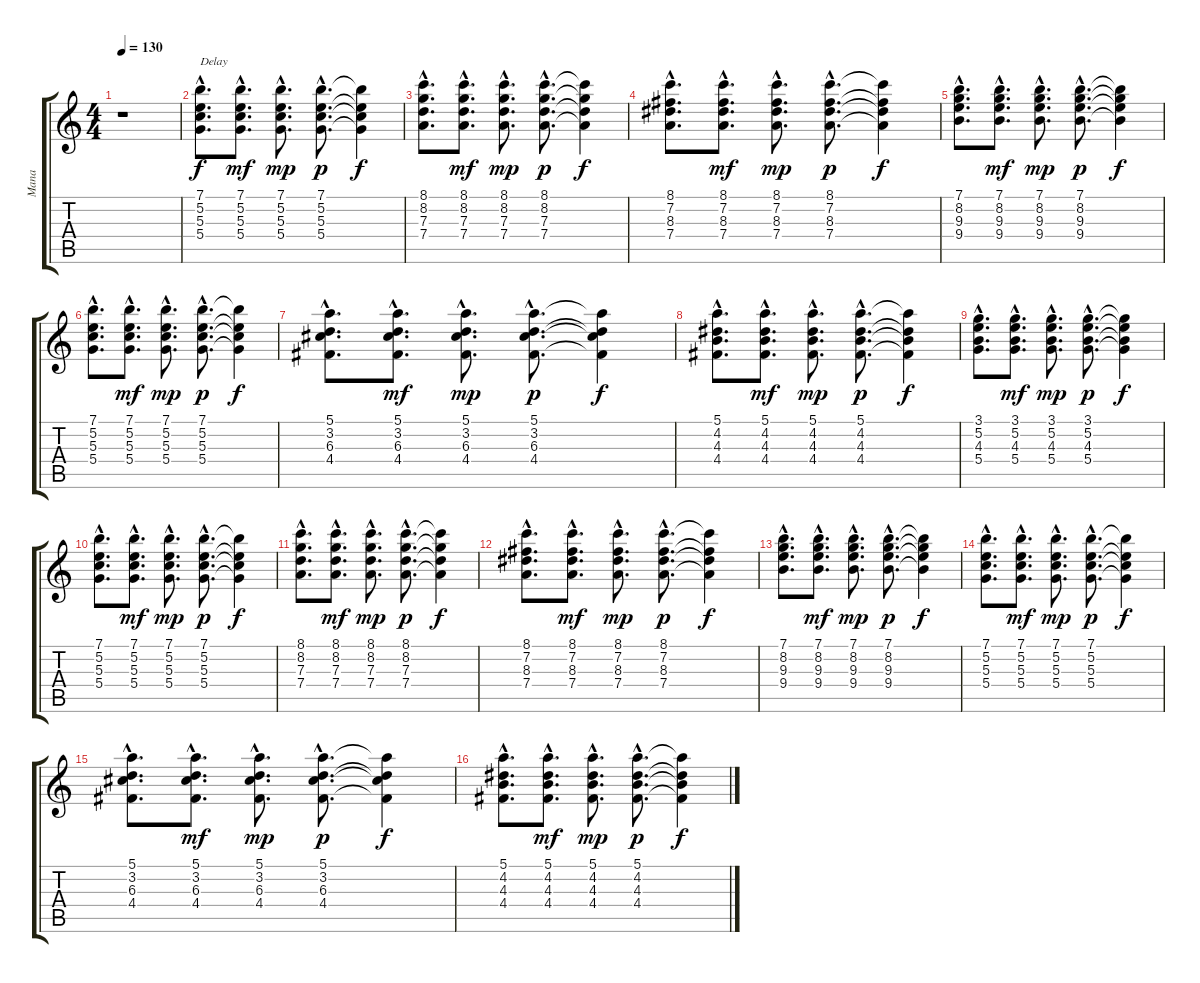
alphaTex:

\track ("Mana" "Mana") {instrument electricguitarclean}
\staff {score tabs}
\tuning (E4 B3 G3 D3 A2 E2) {hide}
\ts (4 4)
\tempo 130
\clef g2
\ks c
r.1{dy fff} |
(7.1{hac} 5.2{hac} 5.3{hac} 5.4{hac}).8{d txt "Delay" dy f volume 11 balance 10} (7.1{hac} 5.2{hac} 5.3{hac} 5.4{hac}).8{d dy mf volume 4} (7.1{hac} 5.2{hac} 5.3{hac} 5.4{hac}).8{d dy mp} (7.1{hac} 5.2{hac} 5.3{hac} 5.4{hac}).8{d dy p} (7.1{t} 5.2{t} 5.3{t} 5.4{t}).4{dy f} |
(8.1{hac} 8.2{hac} 7.3{hac} 7.4{hac}).8{d volume 11} (8.1{hac} 8.2{hac} 7.3{hac} 7.4{hac}).8{d dy mf volume 4} (8.1{hac} 8.2{hac} 7.3{hac} 7.4{hac}).8{d dy mp} (8.1{hac} 8.2{hac} 7.3{hac} 7.4{hac}).8{d dy p} (8.1{t} 8.2{t} 7.3{t} 7.4{t}).4{dy f} |
(8.1{hac} 7.2{hac} 8.3{hac} 7.4{hac}).8{d volume 11} (8.1{hac} 7.2{hac} 8.3{hac} 7.4{hac}).8{d dy mf volume 4} (8.1{hac} 7.2{hac} 8.3{hac} 7.4{hac}).8{d dy mp} (8.1{hac} 7.2{hac} 8.3{hac} 7.4{hac}).8{d dy p} (8.1{t} 7.2{t} 8.3{t} 7.4{t}).4{dy f} |
(7.1{hac} 8.2{hac} 9.3{hac} 9.4{hac}).8{d volume 11} (7.1{hac} 8.2{hac} 9.3{hac} 9.4{hac}).8{d dy mf volume 4} (7.1{hac} 8.2{hac} 9.3{hac} 9.4{hac}).8{d dy mp} (7.1{hac} 8.2{hac} 9.3{hac} 9.4{hac}).8{d dy p} (7.1{t} 8.2{t} 9.3{t} 9.4{t}).4{dy f} |
(7.1{hac} 5.2{hac} 5.3{hac} 5.4{hac}).8{d volume 11} (7.1{hac} 5.2{hac} 5.3{hac} 5.4{hac}).8{d dy mf volume 4} (7.1{hac} 5.2{hac} 5.3{hac} 5.4{hac}).8{d dy mp} (7.1{hac} 5.2{hac} 5.3{hac} 5.4{hac}).8{d dy p} (7.1{t} 5.2{t} 5.3{t} 5.4{t}).4{dy f} |
(5.1{hac} 3.2{hac} 6.3{hac} 4.4{hac}).8{d volume 11} (5.1{hac} 3.2{hac} 6.3{hac} 4.4{hac}).8{d dy mf volume 4} (5.1{hac} 3.2{hac} 6.3{hac} 4.4{hac}).8{d dy mp} (5.1{hac} 3.2{hac} 6.3{hac} 4.4{hac}).8{d dy p} (5.1{t} 3.2{t} 6.3{t} 4.4{t}).4{dy f} |
(5.1{hac} 4.2{hac} 4.3{hac} 4.4{hac}).8{d volume 11} (5.1{hac} 4.2{hac} 4.3{hac} 4.4{hac}).8{d dy mf volume 4} (5.1{hac} 4.2{hac} 4.3{hac} 4.4{hac}).8{d dy mp} (5.1{hac} 4.2{hac} 4.3{hac} 4.4{hac}).8{d dy p} (5.1{t} 4.2{t} 4.3{t} 4.4{t}).4{dy f} |
(3.1{hac} 5.2{hac} 4.3{hac} 5.4{hac}).8{d volume 11} (3.1{hac} 5.2{hac} 4.3{hac} 5.4{hac}).8{d dy mf volume 4} (3.1{hac} 5.2{hac} 4.3{hac} 5.4{hac}).8{d dy mp} (3.1{hac} 5.2{hac} 4.3{hac} 5.4{hac}).8{d dy p} (3.1{t} 5.2{t} 4.3{t} 5.4{t}).4{dy f} |
(7.1{hac} 5.2{hac} 5.3{hac} 5.4{hac}).8{d volume 11} (7.1{hac} 5.2{hac} 5.3{hac} 5.4{hac}).8{d dy mf volume 4} (7.1{hac} 5.2{hac} 5.3{hac} 5.4{hac}).8{d dy mp} (7.1{hac} 5.2{hac} 5.3{hac} 5.4{hac}).8{d dy p} (7.1{t} 5.2{t} 5.3{t} 5.4{t}).4{dy f} |
(8.1{hac} 8.2{hac} 7.3{hac} 7.4{hac}).8{d volume 11} (8.1{hac} 8.2{hac} 7.3{hac} 7.4{hac}).8{d dy mf volume 4} (8.1{hac} 8.2{hac} 7.3{hac} 7.4{hac}).8{d dy mp} (8.1{hac} 8.2{hac} 7.3{hac} 7.4{hac}).8{d dy p} (8.1{t} 8.2{t} 7.3{t} 7.4{t}).4{dy f} |
(8.1{hac} 7.2{hac} 8.3{hac} 7.4{hac}).8{d volume 11} (8.1{hac} 7.2{hac} 8.3{hac} 7.4{hac}).8{d dy mf volume 4} (8.1{hac} 7.2{hac} 8.3{hac} 7.4{hac}).8{d dy mp} (8.1{hac} 7.2{hac} 8.3{hac} 7.4{hac}).8{d dy p} (8.1{t} 7.2{t} 8.3{t} 7.4{t}).4{dy f} |
(7.1{hac} 8.2{hac} 9.3{hac} 9.4{hac}).8{d volume 11} (7.1{hac} 8.2{hac} 9.3{hac} 9.4{hac}).8{d dy mf volume 4} (7.1{hac} 8.2{hac} 9.3{hac} 9.4{hac}).8{d dy mp} (7.1{hac} 8.2{hac} 9.3{hac} 9.4{hac}).8{d dy p} (7.1{t} 8.2{t} 9.3{t} 9.4{t}).4{dy f} |
(7.1{hac} 5.2{hac} 5.3{hac} 5.4{hac}).8{d volume 11} (7.1{hac} 5.2{hac} 5.3{hac} 5.4{hac}).8{d dy mf volume 4} (7.1{hac} 5.2{hac} 5.3{hac} 5.4{hac}).8{d dy mp} (7.1{hac} 5.2{hac} 5.3{hac} 5.4{hac}).8{d dy p} (7.1{t} 5.2{t} 5.3{t} 5.4{t}).4{dy f} |
(5.1{hac} 3.2{hac} 6.3{hac} 4.4{hac}).8{d volume 11} (5.1{hac} 3.2{hac} 6.3{hac} 4.4{hac}).8{d dy mf volume 4} (5.1{hac} 3.2{hac} 6.3{hac} 4.4{hac}).8{d dy mp} (5.1{hac} 3.2{hac} 6.3{hac} 4.4{hac}).8{d dy p} (5.1{t} 3.2{t} 6.3{t} 4.4{t}).4{dy f} |
(5.1{hac} 4.2{hac} 4.3{hac} 4.4{hac}).8{d volume 11} (5.1{hac} 4.2{hac} 4.3{hac} 4.4{hac}).8{d dy mf volume 4} (5.1{hac} 4.2{hac} 4.3{hac} 4.4{hac}).8{d dy mp} (5.1{hac} 4.2{hac} 4.3{hac} 4.4{hac}).8{d dy p} (5.1{t} 4.2{t} 4.3{t} 4.4{t}).4{dy f}
